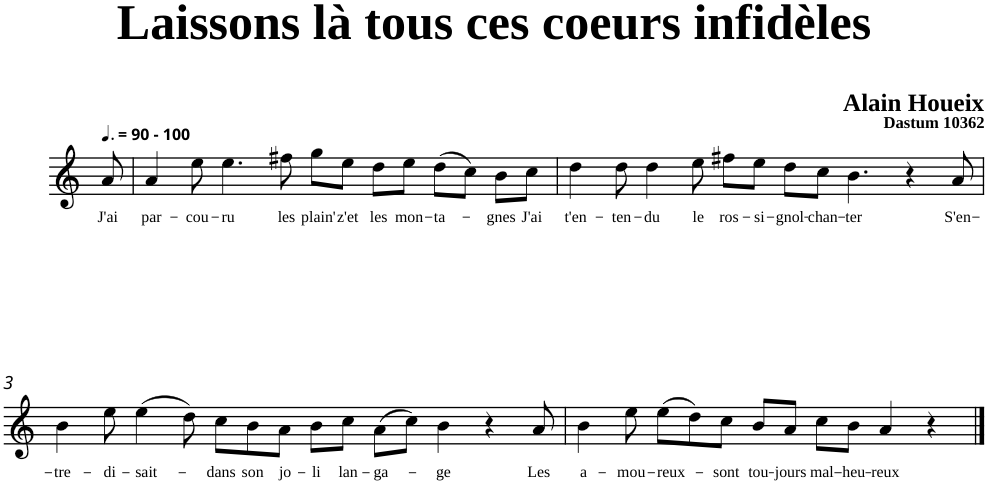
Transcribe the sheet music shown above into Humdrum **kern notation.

**kern	**text
*part1	*part1
*staff1	*staff1
*clefG2	*
*k[]	*
=	=
!LO:TX:a:B:t=- 100	!
!	!LO:LY:b
8a/	J'ai
=1	=1
!	!LO:LY:b
4a/	par-
!	!LO:LY:b
8ee\	-cou-
!	!LO:LY:b
4.ee\	-ru
!	!LO:LY:b
8ff#X\	les
!	!LO:LY:b
8gg\L	plain'
!	!LO:LY:b
8ee\J	z'et
!	!LO:LY:b
8dd\L	les
!	!LO:LY:b
8ee\J	mon-
!	!LO:LY:b
(>8dd\L	-ta-
8cc\J)	.
!	!LO:LY:b
8b\L	-gnes
!	!LO:LY:b
8cc\J	J'ai
=2	=2
!	!LO:LY:b
4dd\	t'en-
!	!LO:LY:b
8dd\	-ten-
!	!LO:LY:b
4dd\	-du
!	!LO:LY:b
8ee\	le
!	!LO:LY:b
8ff#X\L	ros-
!	!LO:LY:b
8ee\J	-si-
!	!LO:LY:b
8dd\L	-gnol-
!	!LO:LY:b
8cc\J	-chan-
!	!LO:LY:b
4.b\	-ter
4r	.
!	!LO:LY:b
8a/	S'en-
!!LO:LB:g=z
=3	=3
!	!LO:LY:b
4b\	-tre-
!	!LO:LY:b
8ee\	-di-
!	!LO:LY:b
(>4ee\	-sait-
8dd\)	.
!	!LO:LY:b
8cc\L	-dans
!	!LO:LY:b
8b\	son
!	!LO:LY:b
8a\J	jo-
!	!LO:LY:b
8b\L	-li
!	!LO:LY:b
8cc\J	lan-
!	!LO:LY:b
(>8a\L	-ga-
8cc\J)	.
!	!LO:LY:b
4b\	-ge
4r	.
!	!LO:LY:b
8a/	Les
=4	=4
!	!LO:LY:b
4b\	a-
!	!LO:LY:b
8ee\	-mou-
!	!LO:LY:b
(>8ee\L	-reux-
8dd\)	.
!	!LO:LY:b
8cc\J	-sont
!	!LO:LY:b
8b/L	tou-
!	!LO:LY:b
8a/J	-jours
!	!LO:LY:b
8cc\L	mal-
!	!LO:LY:b
8b\J	-heu-
!	!LO:LY:b
4a/	-reux
4r	.
==	==
*-	*-
